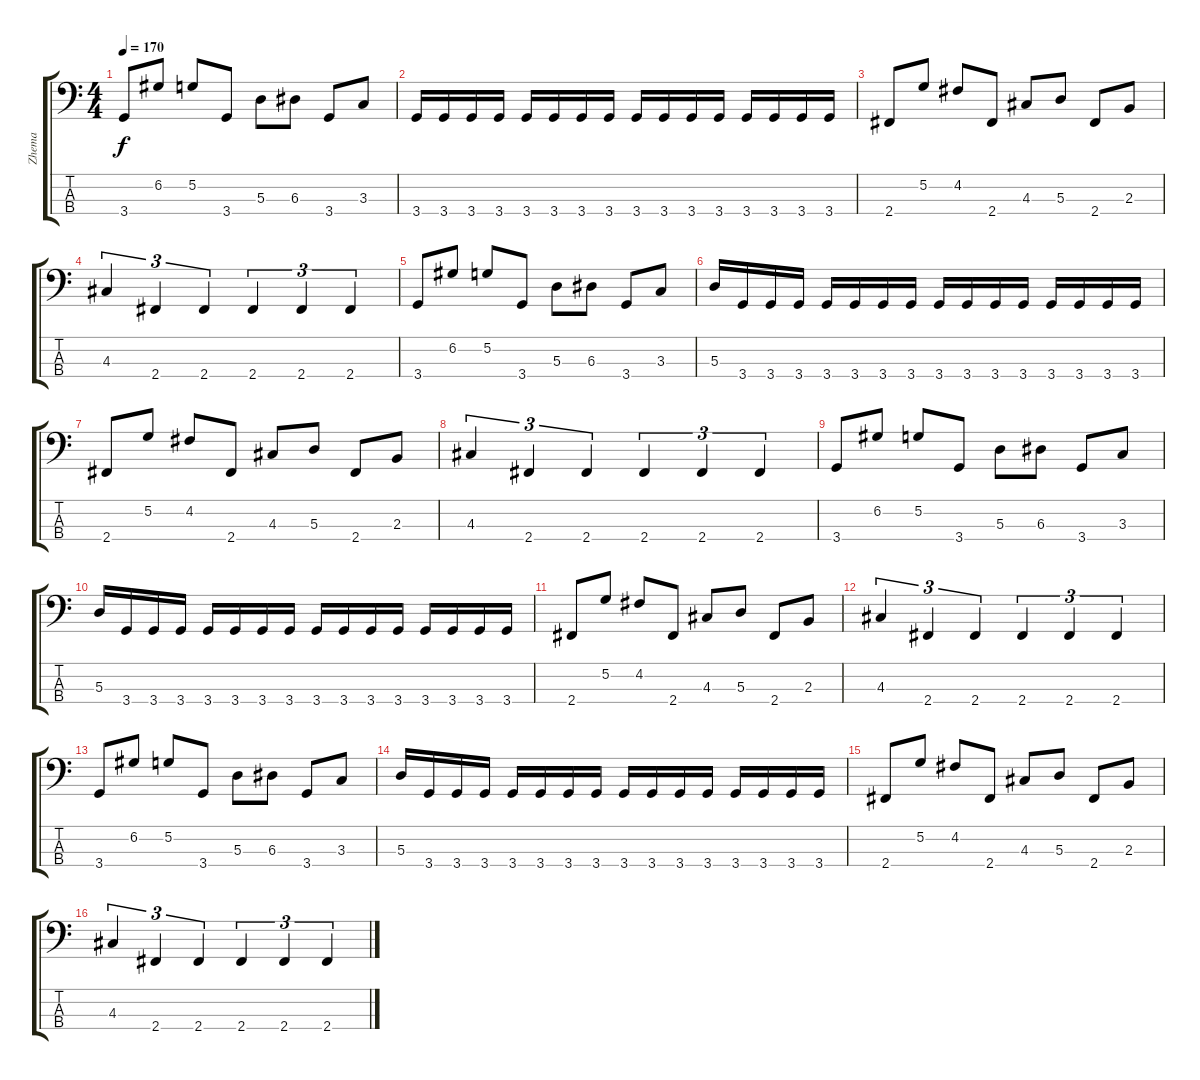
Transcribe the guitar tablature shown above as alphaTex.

\track ("Zhema" "Zhema") {instrument electricbasspick}
\staff {score tabs}
\tuning (G2 D2 A1 E1) {hide}
\ts (4 4)
\tempo 170
\clef f4
\ks c
3.4.8{dy f} 6.2.8 5.2.8 3.4.8 5.3.8 6.3.8 3.4.8 3.3.8 |
3.4.16 3.4.16 3.4.16 3.4.16 3.4.16 3.4.16 3.4.16 3.4.16 3.4.16 3.4.16 3.4.16 3.4.16 3.4.16 3.4.16 3.4.16 3.4.16 |
2.4.8 5.2.8 4.2.8 2.4.8 4.3.8 5.3.8 2.4.8 2.3.8 |
4.3.4{tu (3 2)} 2.4.4{tu (3 2)} 2.4.4{tu (3 2)} 2.4.4{tu (3 2)} 2.4.4{tu (3 2)} 2.4.4{tu (3 2)} |
3.4.8 6.2.8 5.2.8 3.4.8 5.3.8 6.3.8 3.4.8 3.3.8 |
5.3.16 3.4.16 3.4.16 3.4.16 3.4.16 3.4.16 3.4.16 3.4.16 3.4.16 3.4.16 3.4.16 3.4.16 3.4.16 3.4.16 3.4.16 3.4.16 |
2.4.8 5.2.8 4.2.8 2.4.8 4.3.8 5.3.8 2.4.8 2.3.8 |
4.3.4{tu (3 2)} 2.4.4{tu (3 2)} 2.4.4{tu (3 2)} 2.4.4{tu (3 2)} 2.4.4{tu (3 2)} 2.4.4{tu (3 2)} |
3.4.8 6.2.8 5.2.8 3.4.8 5.3.8 6.3.8 3.4.8 3.3.8 |
5.3.16 3.4.16 3.4.16 3.4.16 3.4.16 3.4.16 3.4.16 3.4.16 3.4.16 3.4.16 3.4.16 3.4.16 3.4.16 3.4.16 3.4.16 3.4.16 |
2.4.8 5.2.8 4.2.8 2.4.8 4.3.8 5.3.8 2.4.8 2.3.8 |
4.3.4{tu (3 2)} 2.4.4{tu (3 2)} 2.4.4{tu (3 2)} 2.4.4{tu (3 2)} 2.4.4{tu (3 2)} 2.4.4{tu (3 2)} |
3.4.8 6.2.8 5.2.8 3.4.8 5.3.8 6.3.8 3.4.8 3.3.8 |
5.3.16 3.4.16 3.4.16 3.4.16 3.4.16 3.4.16 3.4.16 3.4.16 3.4.16 3.4.16 3.4.16 3.4.16 3.4.16 3.4.16 3.4.16 3.4.16 |
2.4.8 5.2.8 4.2.8 2.4.8 4.3.8 5.3.8 2.4.8 2.3.8 |
4.3.4{tu (3 2)} 2.4.4{tu (3 2)} 2.4.4{tu (3 2)} 2.4.4{tu (3 2)} 2.4.4{tu (3 2)} 2.4.4{tu (3 2)}
